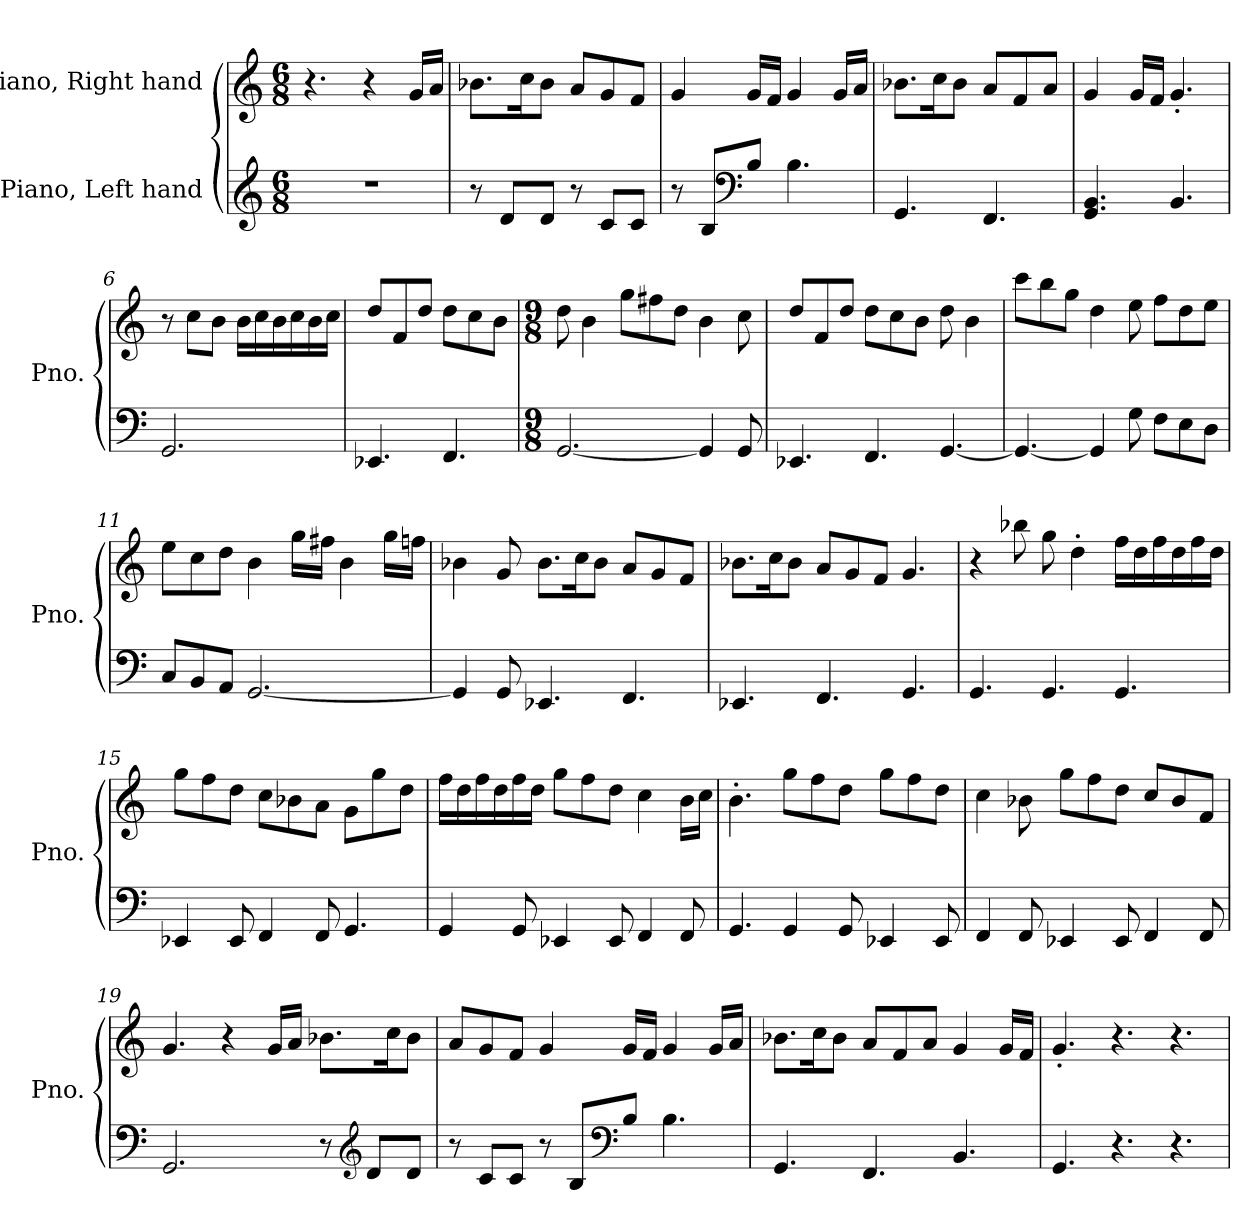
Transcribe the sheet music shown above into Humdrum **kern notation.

**kern	**kern
*part2	*part1
*staff2	*staff1
*I"Piano, Left hand	*I"Piano, Right hand
*I'Pno.	*I'Pno.
*clefG2	*clefG2
*k[]	*k[]
*M6/8	*M6/8
*MM48	*MM48
=1	=1
2.r	4.r
.	4r
.	16g/LL
.	16a/JJ
=2	=2
8r	8.b-X\L
8d/L	.
.	16cc\K
8d/J	8b-\J
8r	8a/L
8c/L	8g/
8c/J	8f/J
=3	=3
8r	4g/
8B/L	.
*clefF4	*
8B/J	16g/LL
.	16f/JJ
4.B\	4g/
.	16g/LL
.	16a/JJ
=4	=4
4.GG/	8.b-X\L
.	16cc\K
.	8b-\J
4.FF/	8a/L
.	8f/
.	8a/J
=5	=5
4.GG/ 4.BB/	4g/
.	16g/LL
.	16f/JJ
4.BB/	4.g'/
!!LO:LB:g=z
=6	=6
2.GG/	8r
.	8cc\L
.	8b\J
.	16b\LL
.	16cc\
.	16b\
.	16cc\
.	16b\
.	16cc\JJ
=7	=7
4.EE-X/	8dd/L
.	8f/
.	8dd/J
4.FF/	8dd\L
.	8cc\
.	8b\J
=8	=8
*M9/8	*M9/8
[2.GG/	8dd\
.	4b\
.	8gg\L
.	8ff#X\
.	8dd\J
4GG/]	4b\
8GG/	8cc\
=9	=9
4.EE-X/	8dd/L
.	8f/
.	8dd/J
4.FF/	8dd\L
.	8cc\
.	8b\J
[4.GG/	8dd\
.	4b\
=10	=10
4.GG/_	8ccc\L
.	8bb\
.	8gg\J
4GG/]	4dd\
8G\	8ee\
8F\L	8ff\L
8E\	8dd\
8D\J	8ee\J
!!LO:LB:g=z
=11	=11
8C/L	8ee\L
8BB/	8cc\
8AA/J	8dd\J
[2.GG/	4b\
.	16gg\LL
.	16ff#X\JJ
.	4b\
.	16gg\LL
.	16ffn\JJ
=12	=12
4GG/]	4b-X\
8GG/	8g/
4.EE-X/	8.b-\L
.	16cc\K
.	8b-\J
4.FF/	8a/L
.	8g/
.	8f/J
=13	=13
4.EE-X/	8.b-X\L
.	16cc\K
.	8b-\J
4.FF/	8a/L
.	8g/
.	8f/J
4.GG/	4.g/
=14	=14
4.GG/	4r
.	8bb-X\
4.GG/	8gg\
.	4dd'\
4.GG/	16ff\LL
.	16dd\
.	16ff\
.	16dd\
.	16ff\
.	16dd\JJ
!!LO:LB:g=z
=15	=15
4EE-X/	8gg\L
.	8ff\
8EE-/	8dd\J
4FF/	8cc\L
.	8b-X\
8FF/	8a\J
4.GG/	8g\L
.	8gg\
.	8dd\J
=16	=16
4GG/	16ff\LL
.	16dd\
.	16ff\
.	16dd\
8GG/	16ff\
.	16dd\JJ
4EE-X/	8gg\L
.	8ff\
8EE-/	8dd\J
4FF/	4cc\
8FF/	16b\LL
.	16cc\JJ
=17	=17
4.GG/	4.b'\
4GG/	8gg\L
.	8ff\
8GG/	8dd\J
4EE-X/	8gg\L
.	8ff\
8EE-/	8dd\J
!!LO:LB:g=z
=18	=18
4FF/	4cc\
8FF/	8b-X\
4EE-X/	8gg\L
.	8ff\
8EE-/	8dd\J
4FF/	8cc/L
.	8b-/
8FF/	8f/J
=19	=19
2.GG/	4.g/
.	4r
.	16g/LL
.	16a/JJ
8r	8.b-X\L
*clefG2	*
8d/L	.
.	16cc\K
8d/J	8b-\J
=20	=20
8r	8a/L
8c/L	8g/
8c/J	8f/J
8r	4g/
8B/L	.
*clefF4	*
8B/J	16g/LL
.	16f/JJ
4.B\	4g/
.	16g/LL
.	16a/JJ
=21	=21
4.GG/	8.b-X\L
.	16cc\K
.	8b-\J
4.FF/	8a/L
.	8f/
.	8a/J
4.BB/	4g/
.	16g/LL
.	16f/JJ
!!LO:LB:g=z
=22	=22
4.GG/	4.g'/
4.r	4.r
4.r	4.r
=	=
*-	*-
